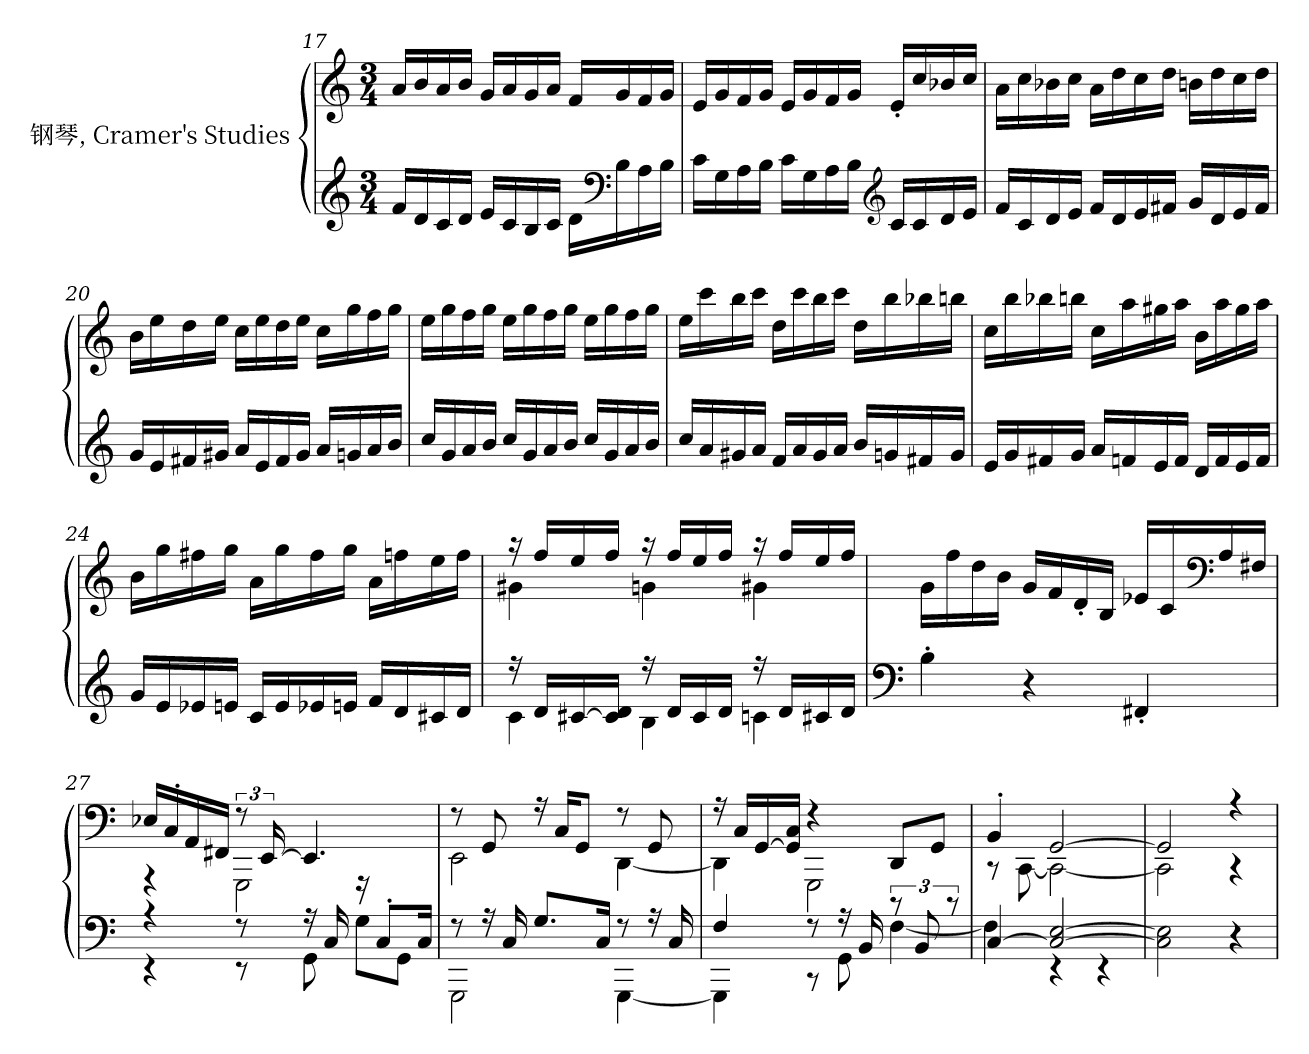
**kern	**kern
*part1	*part1
*staff2	*staff1
*I"钢琴, Cramer's Studies	*
!!LO:LB:g=z
*clefG2	*clefG2
*k[]	*k[]
*M3/4	*M3/4
=17	=17
16f/LL	16a/LL
16d/	16b/
16c/	16a/
16d/JJ	16b/JJ
16e/LL	16g/LL
16c/	16a/
16B/	16g/
16c/JJ	16a/JJ
16d\LL	16f/LL
*clefF4	*
16B\	16g/
16A\	16f/
16B\JJ	16g/JJ
=18	=18
16c\LL	16e/LL
16G\	16g/
16A\	16f/
16B\JJ	16g/JJ
16c\LL	16e/LL
16G\	16g/
16A\	16f/
16B\JJ	16g/JJ
*clefG2	*
16c/LL	16e'/LL
16c/	16cc/
16d/	16b-X/
16e/JJ	16cc/JJ
=19	=19
16f/LL	16a\LL
16c/	16cc\
16d/	16b-X\
16e/JJ	16cc\JJ
16f/LL	16a\LL
16d/	16dd\
16e/	16cc\
16f#X/JJ	16dd\JJ
16g/LL	16bn\LL
16d/	16dd\
16e/	16cc\
16f#/JJ	16dd\JJ
!!LO:PB:g=z
=20	=20
16g/LL	16b\LL
16e/	16ee\
16f#X/	16dd\
16g#X/JJ	16ee\JJ
16a/LL	16cc\LL
16e/	16ee\
16f#/	16dd\
16g#/JJ	16ee\JJ
16a/LL	16cc\LL
16gn/	16gg\
16a/	16ff\
16b/JJ	16gg\JJ
=21	=21
16cc/LL	16ee\LL
16g/	16gg\
16a/	16ff\
16b/JJ	16gg\JJ
16cc/LL	16ee\LL
16g/	16gg\
16a/	16ff\
16b/JJ	16gg\JJ
16cc/LL	16ee\LL
16g/	16gg\
16a/	16ff\
16b/JJ	16gg\JJ
=22	=22
16cc/LL	16ee\LL
16a/	16ccc\
16g#X/	16bb\
16a/JJ	16ccc\JJ
16f/LL	16dd\LL
16a/	16ccc\
16g#/	16bb\
16a/JJ	16ccc\JJ
16b/LL	16dd\LL
16gn/	16bb\
16f#X/	16bb-X\
16g/JJ	16bbn\JJ
!!LO:LB:g=z
=23	=23
16e/LL	16cc\LL
16g/	16bb\
16f#X/	16bb-X\
16g/JJ	16bbn\JJ
16a/LL	16cc\LL
16fn/	16aa\
16e/	16gg#X\
16f/JJ	16aa\JJ
16d/LL	16b\LL
16f/	16aa\
16e/	16gg#\
16f/JJ	16aa\JJ
=24	=24
16g/LL	16b\LL
16e/	16gg\
16e-X/	16ff#X\
16en/JJ	16gg\JJ
16c/LL	16a\LL
16e/	16gg\
16e-X/	16ff#\
16en/JJ	16gg\JJ
16f/LL	16a\LL
16d/	16ffn\
16c#X/	16ee\
16d/JJ	16ff\JJ
!!LO:LB:g=z
=25	=25
*^	*^
16r	4c\	16r	4g#X\
16d/LL	.	16ff/LL	.
[16c#X/	.	16ee/	.
16c#/] 16d/JJ	.	16ff/JJ	.
16r	4B\	16r	4gn\
16d/LL	.	16ff/LL	.
16c#/	.	16ee/	.
16d/JJ	.	16ff/JJ	.
16r	4cn\	16r	4g#X\
16d/LL	.	16ff/LL	.
16c#X/	.	16ee/	.
16d/JJ	.	16ff/JJ	.
*v	*v	*	*
*	*v	*v
=26	=26
*clefF4	*
4B'\	16g\LL
.	16ff\
.	16dd\
.	16b\JJ
4r	16g/LL
.	16f/
.	16d'/
.	16B/JJ
4FF#X'/	16e-X/LL
.	16c/
*	*clefF4
.	16A/
.	16F#X/JJ
!!LO:LB:g=z
=27	=27
*^	*^
4r	4r	16E-X/LL	4r
.	.	16C'/	.
.	.	16AA/	.
.	.	16FF#X/JJ	.
8r	8r	12r	2GGG\
.	.	[24EE/	.
16r	8GG\	4.EE/]	.
16C/	.	.	.
16r	8G\L	.	.
8C'/L	.	.	.
.	8GG\J	.	.
16C/Jk	.	.	.
=28	=28	=28	=28
8r	2GGG\	8r	2EE\
16r	.	8GG/	.
16C/	.	.	.
8.G/L	.	16r	.
.	.	16C/KL	.
.	.	8GG/J	.
16C/Jk	.	.	.
8r	[4GGG\	8r	[4DD\
16r	.	8GG/	.
16C/	.	.	.
=29	=29	=29	=29
4F/	4GGG\]	16r	4DD\]
.	.	16C/LL	.
.	.	[16GG/	.
.	.	16GG/] 16C/JJ	.
8r	8r	4r	2GGG\
16r	8GG\	.	.
16BB/	.	.	.
12r	[4F\	8DD/L	.
12BB/	.	.	.
.	.	8GG/J	.
12r	.	.	.
=30	=30	=30	=30
[4C/	4F\]	4BB'/	8r
.	.	.	[8CC\
2C/_ [2E/	4r	[2GG/	2CC\_
.	4r	.	.
*v	*v	*	*
!!LO:LB:g=z	!!
=31	=31	=31
2C\] 2E\]	2GG/]	2CC\]
4r	4r	4r
*	*v	*v
=	=
*-	*-
